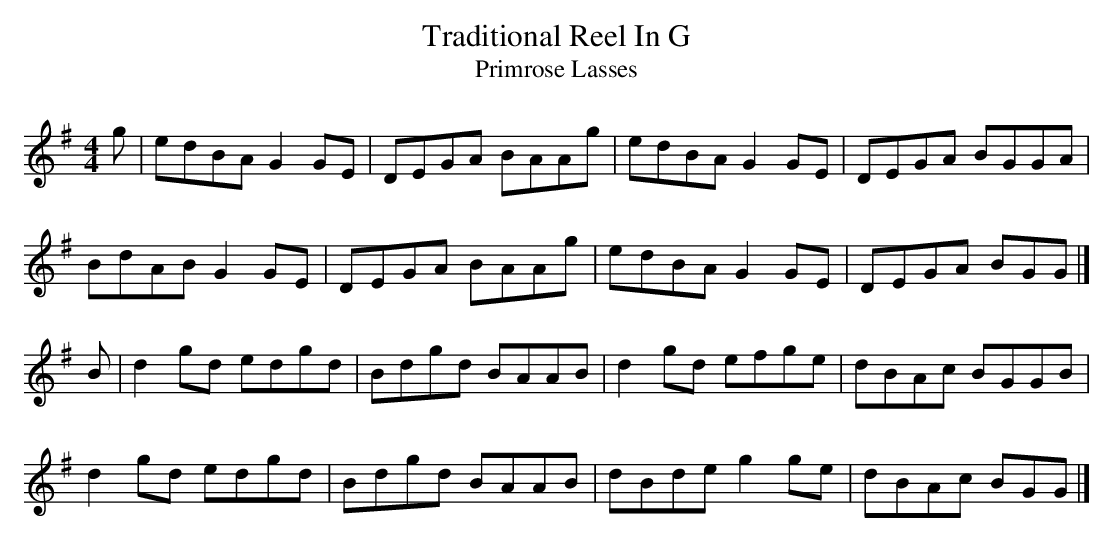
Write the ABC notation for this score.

X:1
T:Traditional Reel In G
T:Primrose Lasses
M:4/4
L:1/8
K:G
g|edBA G2 GE|DEGA BAAg|edBA G2 GE|DEGA BGGA|
BdAB G2 GE|DEGA BAAg|edBA G2 GE|DEGA BGG|]
B|d2 gd edgd|Bdgd BAAB|d2 gd efge|dBAc BGGB|
d2 gd edgd|Bdgd BAAB|dBde g2 ge|dBAc BGG|]
